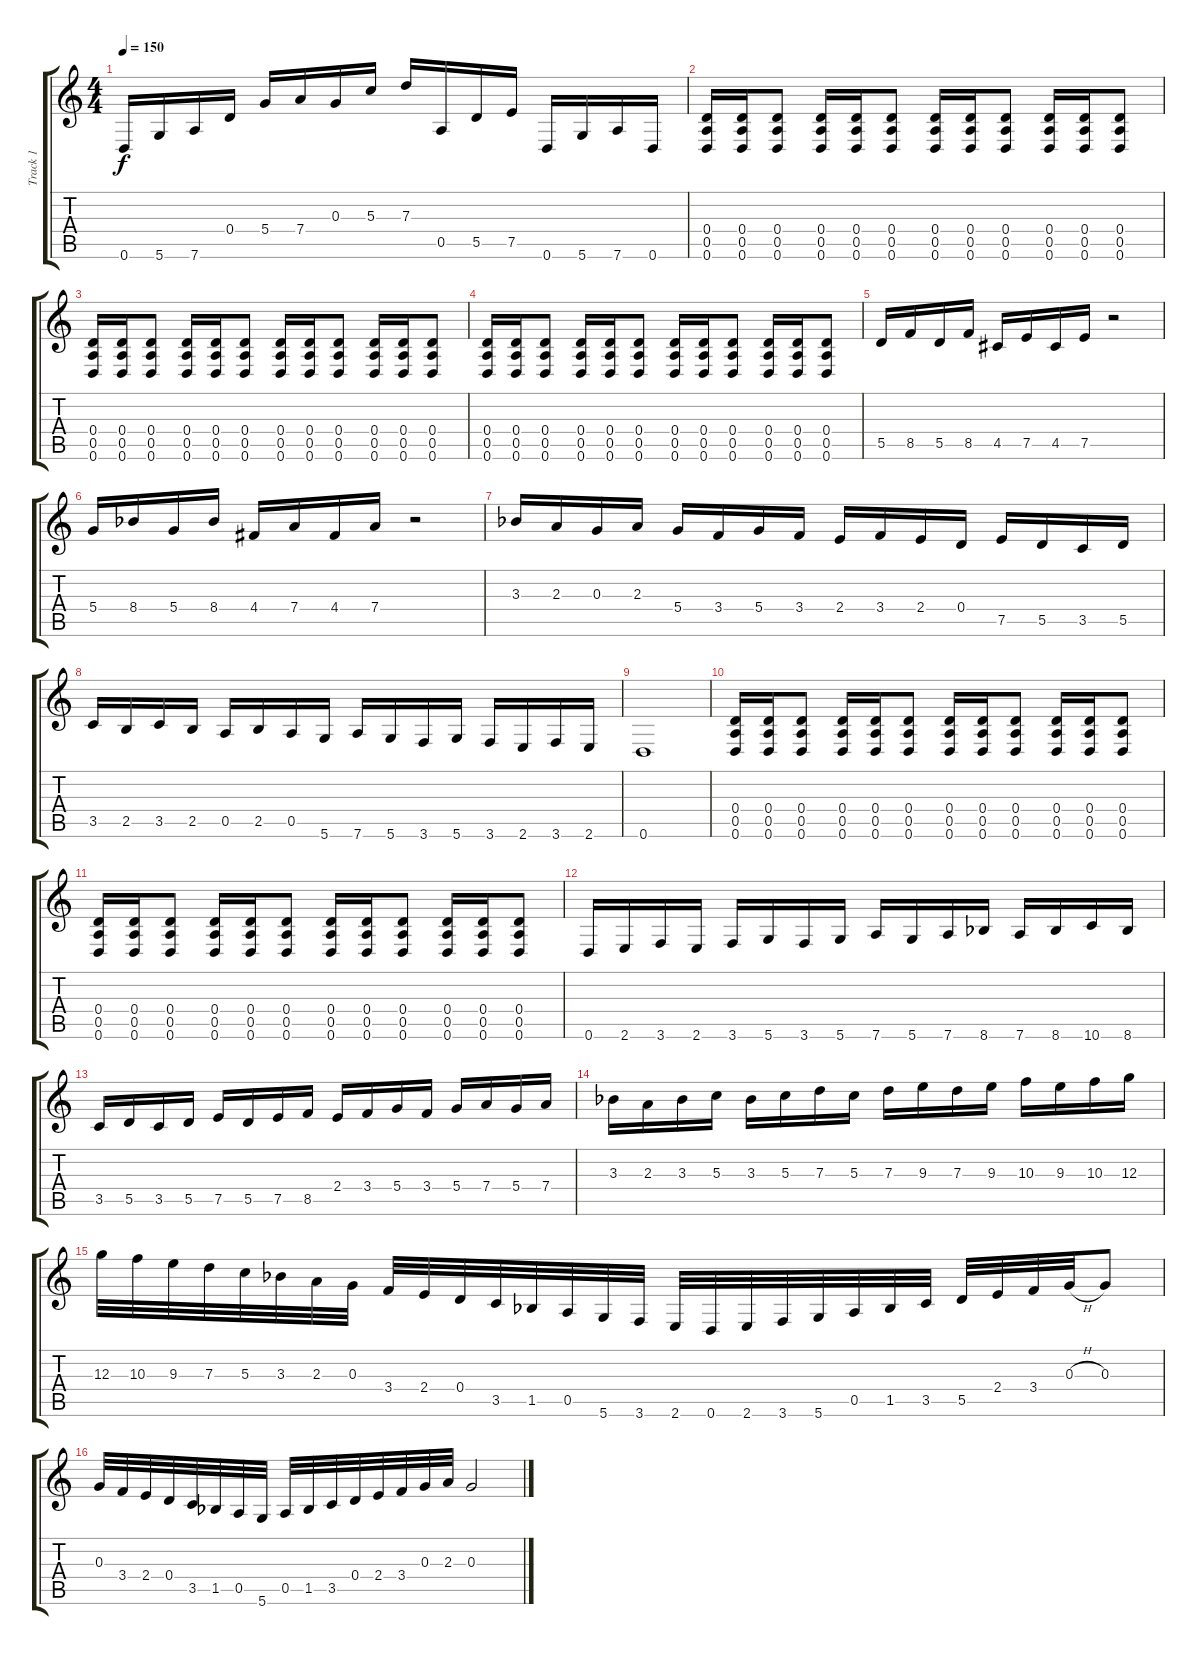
\track ("Track 1" "Track 1") {instrument electricguitarjazz}
\staff {score tabs}
\tuning (E4 B3 G3 D3 A2 D2) {hide}
\ts (4 4)
\tempo 150
\clef g2
\ks c
0.6.16{dy f} 5.6.16 7.6.16 0.4.16 5.4.16 7.4.16 0.3.16 5.3.16 7.3.16 0.5.16 5.5.16 7.5.16 0.6.16 5.6.16 7.6.16 0.6.16 |
(0.4 0.5 0.6).16 (0.4 0.5 0.6).16 (0.4 0.5 0.6).8 (0.4 0.5 0.6).16 (0.4 0.5 0.6).16 (0.4 0.5 0.6).8 (0.4 0.5 0.6).16 (0.4 0.5 0.6).16 (0.4 0.5 0.6).8 (0.4 0.5 0.6).16 (0.4 0.5 0.6).16 (0.4 0.5 0.6).8 |
(0.4 0.5 0.6).16 (0.4 0.5 0.6).16 (0.4 0.5 0.6).8 (0.4 0.5 0.6).16 (0.4 0.5 0.6).16 (0.4 0.5 0.6).8 (0.4 0.5 0.6).16 (0.4 0.5 0.6).16 (0.4 0.5 0.6).8 (0.4 0.5 0.6).16 (0.4 0.5 0.6).16 (0.4 0.5 0.6).8 |
(0.4 0.5 0.6).16 (0.4 0.5 0.6).16 (0.4 0.5 0.6).8 (0.4 0.5 0.6).16 (0.4 0.5 0.6).16 (0.4 0.5 0.6).8 (0.4 0.5 0.6).16 (0.4 0.5 0.6).16 (0.4 0.5 0.6).8 (0.4 0.5 0.6).16 (0.4 0.5 0.6).16 (0.4 0.5 0.6).8 |
5.5.16 8.5.16 5.5.16 8.5.16 4.5.16 7.5.16 4.5.16 7.5.16 r.2 |
5.4.16 8.4{acc b}.16 5.4.16 8.4{acc b}.16 4.4.16 7.4.16 4.4.16 7.4.16 r.2 |
3.3{acc b}.16 2.3.16 0.3.16 2.3.16 5.4.16 3.4.16 5.4.16 3.4.16 2.4.16 3.4.16 2.4.16 0.4.16 7.5.16 5.5.16 3.5.16 5.5.16 |
3.5.16 2.5.16 3.5.16 2.5.16 0.5.16 2.5.16 0.5.16 5.6.16 7.6.16 5.6.16 3.6.16 5.6.16 3.6.16 2.6.16 3.6.16 2.6.16 |
0.6.1 |
(0.4 0.5 0.6).16 (0.4 0.5 0.6).16 (0.4 0.5 0.6).8 (0.4 0.5 0.6).16 (0.4 0.5 0.6).16 (0.4 0.5 0.6).8 (0.4 0.5 0.6).16 (0.4 0.5 0.6).16 (0.4 0.5 0.6).8 (0.4 0.5 0.6).16 (0.4 0.5 0.6).16 (0.4 0.5 0.6).8 |
(0.4 0.5 0.6).16 (0.4 0.5 0.6).16 (0.4 0.5 0.6).8 (0.4 0.5 0.6).16 (0.4 0.5 0.6).16 (0.4 0.5 0.6).8 (0.4 0.5 0.6).16 (0.4 0.5 0.6).16 (0.4 0.5 0.6).8 (0.4 0.5 0.6).16 (0.4 0.5 0.6).16 (0.4 0.5 0.6).8 |
0.6.16 2.6.16 3.6.16 2.6.16 3.6.16 5.6.16 3.6.16 5.6.16 7.6.16 5.6.16 7.6.16 8.6{acc b}.16 7.6.16 8.6{acc b}.16 10.6.16 8.6{acc b}.16 |
3.5.16 5.5.16 3.5.16 5.5.16 7.5.16 5.5.16 7.5.16 8.5.16 2.4.16 3.4.16 5.4.16 3.4.16 5.4.16 7.4.16 5.4.16 7.4.16 |
3.3{acc b}.16 2.3.16 3.3{acc b}.16 5.3.16 3.3{acc b}.16 5.3.16 7.3.16 5.3.16 7.3.16 9.3.16 7.3.16 9.3.16 10.3.16 9.3.16 10.3.16 12.3.16 |
12.3.32 10.3.32 9.3.32 7.3.32 5.3.32 3.3{acc b}.32 2.3.32 0.3.32 3.4.32 2.4.32 0.4.32 3.5.32 1.5{acc b}.32 0.5.32 5.6.32 3.6.32 2.6.32 0.6.32 2.6.32 3.6.32 5.6.32 0.5.32 1.5{acc b}.32 3.5.32 5.5.32 2.4.32 3.4.32 0.3{h}.32 0.3.8 |
0.3.32 3.4.32 2.4.32 0.4.32 3.5.32 1.5{acc b}.32 0.5.32 5.6.32 0.5.32 1.5{acc b}.32 3.5.32 0.4.32 2.4.32 3.4.32 0.3.32 2.3.32 0.3.2
